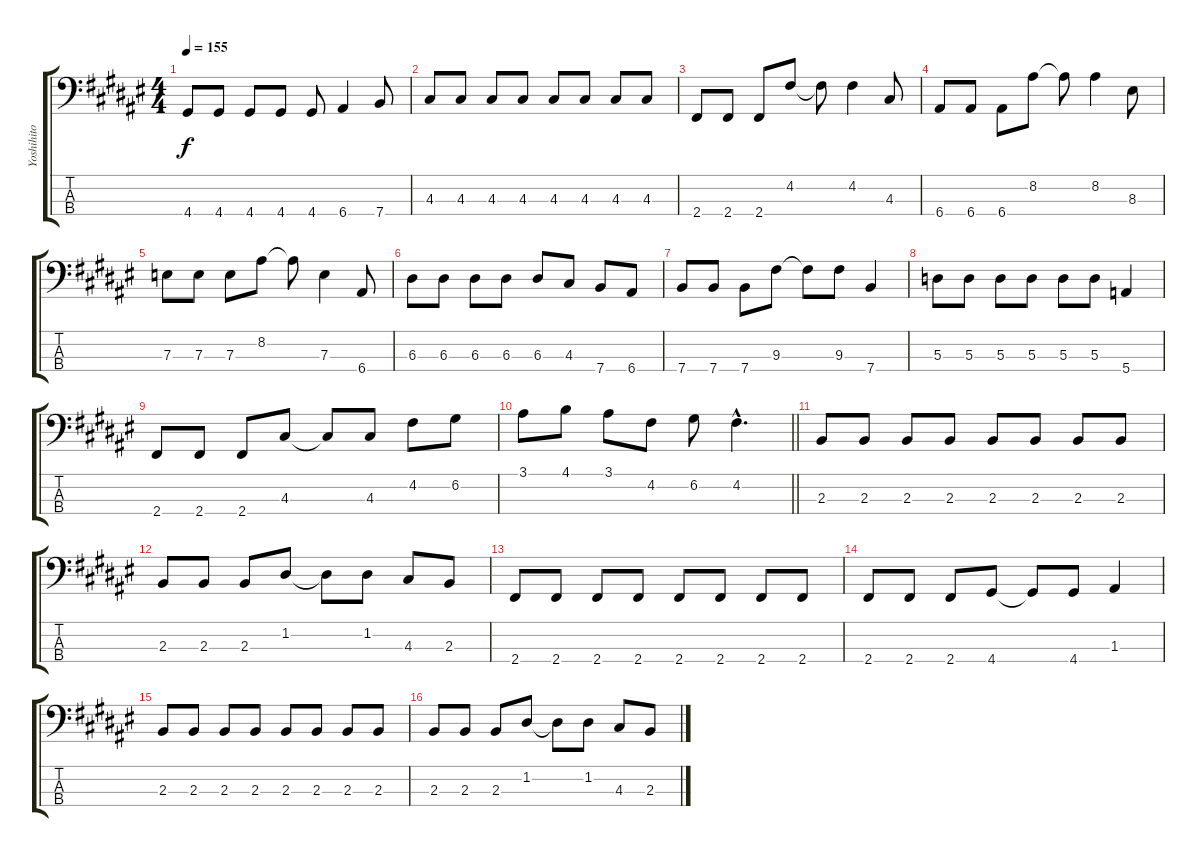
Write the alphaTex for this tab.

\track ("Yoshihito Onda" "Yoshihito ") {instrument electricbasspick}
\staff {score tabs}
\tuning (G2 D2 A1 E1) {hide}
\ts (4 4)
\tempo 155
\clef f4
\ks f#
4.4.8{dy f} 4.4.8 4.4.8 4.4.8 4.4.8 6.4.4 7.4.8 |
4.3.8 4.3.8 4.3.8 4.3.8 4.3.8 4.3.8 4.3.8 4.3.8 |
2.4.8 2.4.8 2.4.8 4.2.8 4.2{t}.8 4.2.4 4.3.8 |
6.4.8 6.4.8 6.4.8 8.2.8 8.2{t}.8 8.2.4 8.3.8 |
7.3.8 7.3.8 7.3.8 8.2.8 8.2{t}.8 7.3.4 6.4.8 |
6.3.8 6.3.8 6.3.8 6.3.8 6.3.8 4.3.8 7.4.8 6.4.8 |
7.4.8 7.4.8 7.4.8 9.3.8 9.3{t}.8 9.3.8 7.4.4 |
5.3.8 5.3.8 5.3.8 5.3.8 5.3.8 5.3.8 5.4.4 |
2.4.8 2.4.8 2.4.8 4.3.8 4.3{t}.8 4.3.8 4.2.8 6.2.8 |
\barLineRight lightlight
3.1.8 4.1.8 3.1.8 4.2.8 6.2.8 4.2{hac}.4{d} |
2.3.8 2.3.8 2.3.8 2.3.8 2.3.8 2.3.8 2.3.8 2.3.8 |
2.3.8 2.3.8 2.3.8 1.2.8 1.2{t}.8 1.2.8 4.3.8 2.3.8 |
2.4.8 2.4.8 2.4.8 2.4.8 2.4.8 2.4.8 2.4.8 2.4.8 |
2.4.8 2.4.8 2.4.8 4.4.8 4.4{t}.8 4.4.8 1.3.4 |
2.3.8 2.3.8 2.3.8 2.3.8 2.3.8 2.3.8 2.3.8 2.3.8 |
2.3.8 2.3.8 2.3.8 1.2.8 1.2{t}.8 1.2.8 4.3.8 2.3.8
